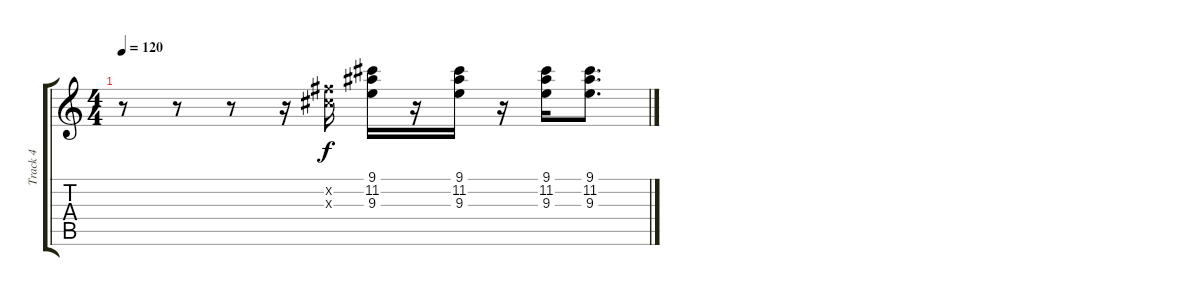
\track ("Track 4" "Track 4") {instrument electricguitarjazz}
\staff {score tabs}
\tuning (E4 B3 G3 D3 A2 D2) {hide}
\ts (4 4)
\tempo 120
\clef g2
\ks c
r.8{dy f} r.8 r.8 r.16 (7.2{x} 6.3{x}).16 (9.1 11.2 9.3).16 r.16 (9.1 11.2 9.3).16 r.16 (9.1 11.2 9.3).16 (9.1 11.2 9.3).8{d}
